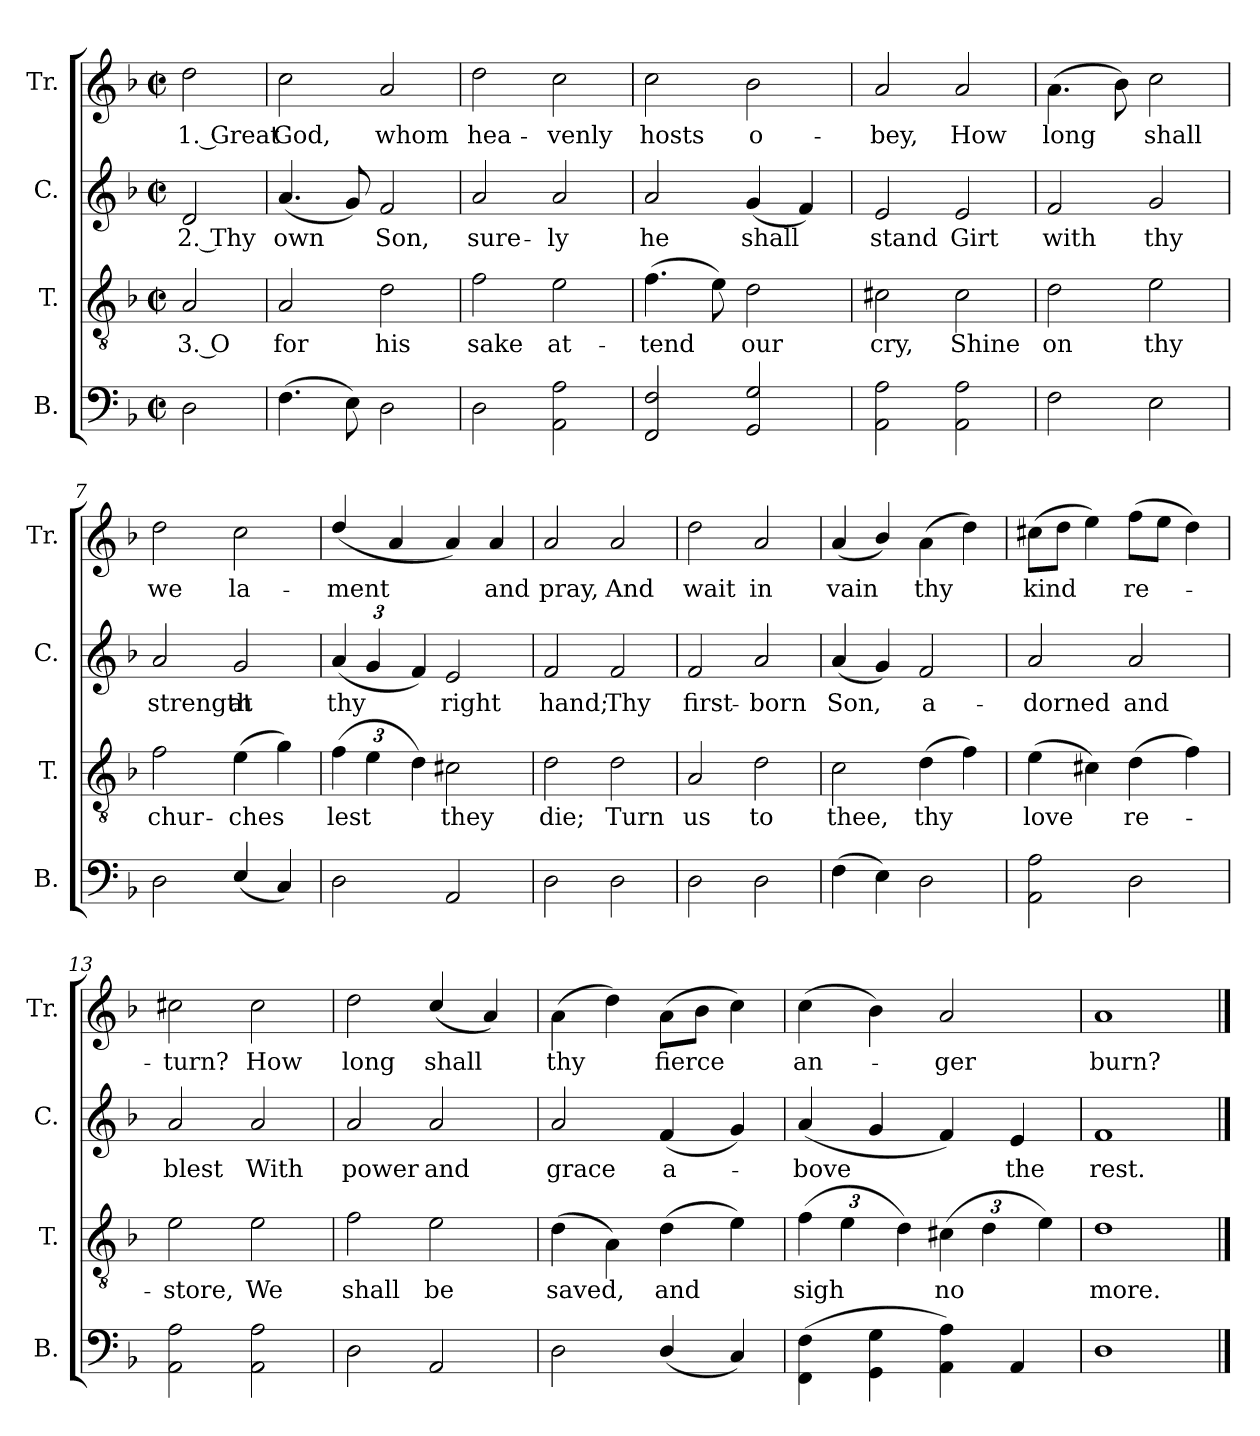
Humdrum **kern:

**kern	**kern	**text	**kern	**text	**kern	**text
*part4	*part3	*part3	*part2	*part2	*part1	*part1
*staff4	*staff3	*staff3	*staff2	*staff2	*staff1	*staff1
*I"B.	*I"T.	*	*I"C.	*	*I"Tr.	*
*I'B.	*I'T.	*	*I'C.	*	*I'Tr.	*
*clefF4	*clefGv2	*	*clefG2	*	*clefG2	*
*k[b-]	*k[b-]	*	*k[b-]	*	*k[b-]	*
*M2/2	*M2/2	*	*M2/2	*	*M2/2	*
*met(c|)	*met(c|)	*	*met(c|)	*	*met(c|)	*
*MM100	*MM100	*	*MM100	*	*MM100	*
=1	=1	=1	=1	=1	=1	=1
2D\	2A/	3. O	2d/	2. Thy	2dd\	1. Great
=2	=2	=2	=2	=2	=2	=2
(4.F\	2A/	for	(4.a/	own	2cc\	God,
8E\)	.	.	8g/)	.	.	.
2D\	2d\	his	2f/	Son,	2a/	whom
=3	=3	=3	=3	=3	=3	=3
2D\	2f\	sake	2a/	sure-	2dd\	hea-
2AA\ 2A\	2e\	at-	2a/	-ly	2cc\	-venly
=4	=4	=4	=4	=4	=4	=4
2FF/ 2F/	(4.f\	-tend	2a/	he	2cc\	hosts
.	8e\)	.	.	.	.	.
2GG/ 2G/	2d\	our	(4g/	shall	2b-\	o-
.	.	.	4f/)	.	.	.
=5	=5	=5	=5	=5	=5	=5
2AA\ 2A\	2c#X\	cry,	2e/	stand	2a/	-bey,
2AA\ 2A\	2c#\	Shine	2e/	Girt	2a/	How
=6	=6	=6	=6	=6	=6	=6
2F\	2d\	on	2f/	with	(4.a\	long
.	.	.	.	.	8b-\)	.
2E\	2e\	thy	2g/	thy	2cc\	shall
=7	=7	=7	=7	=7	=7	=7
2D\	2f\	chur-	2a/	strength	2dd\	we
(4E/	(4e\	-ches	2g/	at	2cc\	la-
4C/)	4g\)	.	.	.	.	.
=8	=8	=8	=8	=8	=8	=8
*	*Xbrackettup	*	*Xbrackettup	*	*	*
2D\	(6f\	lest	(6a/	thy	(4dd/	-ment
.	6e\	.	6g/	.	.	.
.	.	.	.	.	4a/	.
.	6d\)	.	6f/)	.	.	.
2AA/	2c#X\	they	2e/	right	4a/)	.
.	.	.	.	.	4a/	and
=9	=9	=9	=9	=9	=9	=9
2D\	2d\	die;	2f/	hand;	2a/	pray,
2D\	2d\	Turn	2f/	Thy	2a/	And
!!LO:LB:g=z
=10	=10	=10	=10	=10	=10	=10
2D\	2A/	us	2f/	first-	2dd\	wait
2D\	2d\	to	2a/	-born	2a/	in
=11	=11	=11	=11	=11	=11	=11
(4F\	2c\	thee,	(4a/	Son,	(4a/	vain
4E\)	.	.	4g/)	.	4b-/)	.
2D\	(4d\	thy	2f/	a-	(4a\	thy
.	4f\)	.	.	.	4dd\)	.
=12	=12	=12	=12	=12	=12	=12
2AA\ 2A\	(4e\	love	2a/	-dorned	(8cc#X\L	kind
.	.	.	.	.	8dd\J	.
.	4c#X\)	.	.	.	4ee\)	.
2D\	(4d\	re-	2a/	and	(8ff\L	re-
.	.	.	.	.	8ee\J	.
.	4f\)	.	.	.	4dd\)	.
=13	=13	=13	=13	=13	=13	=13
2AA\ 2A\	2e\	-store,	2a/	blest	2cc#X\	-turn?
2AA\ 2A\	2e\	We	2a/	With	2cc#\	How
=14	=14	=14	=14	=14	=14	=14
2D\	2f\	shall	2a/	power	2dd\	long
2AA/	2e\	be	2a/	and	(4cc/	shall
.	.	.	.	.	4a/)	.
=15	=15	=15	=15	=15	=15	=15
2D\	(4d\	saved,	2a/	grace	(4a\	thy
.	4A\)	.	.	.	4dd\)	.
(4D/	(4d\	and	(4f/	a-	(8a\L	fierce
.	.	.	.	.	8b-\J	.
4C/)	4e\)	.	4g/)	.	4cc\)	.
=16	=16	=16	=16	=16	=16	=16
(4FF\ 4F\	(6f\	sigh	(4a/	-bove	(4cc\	an-
.	6e\	.	.	.	.	.
4GG\ 4G\	.	.	4g/	.	4b-\)	.
.	6d\)	.	.	.	.	.
4AA\ 4A\)	(6c#X\	no	4f/)	.	2a/	-ger
.	6d\	.	.	.	.	.
4AA/	.	.	4e/	the	.	.
.	6e\)	.	.	.	.	.
=17	=17	=17	=17	=17	=17	=17
1D	1d	more.	1f	rest.	1a	burn?
==	==	==	==	==	==	==
*-	*-	*-	*-	*-	*-	*-
